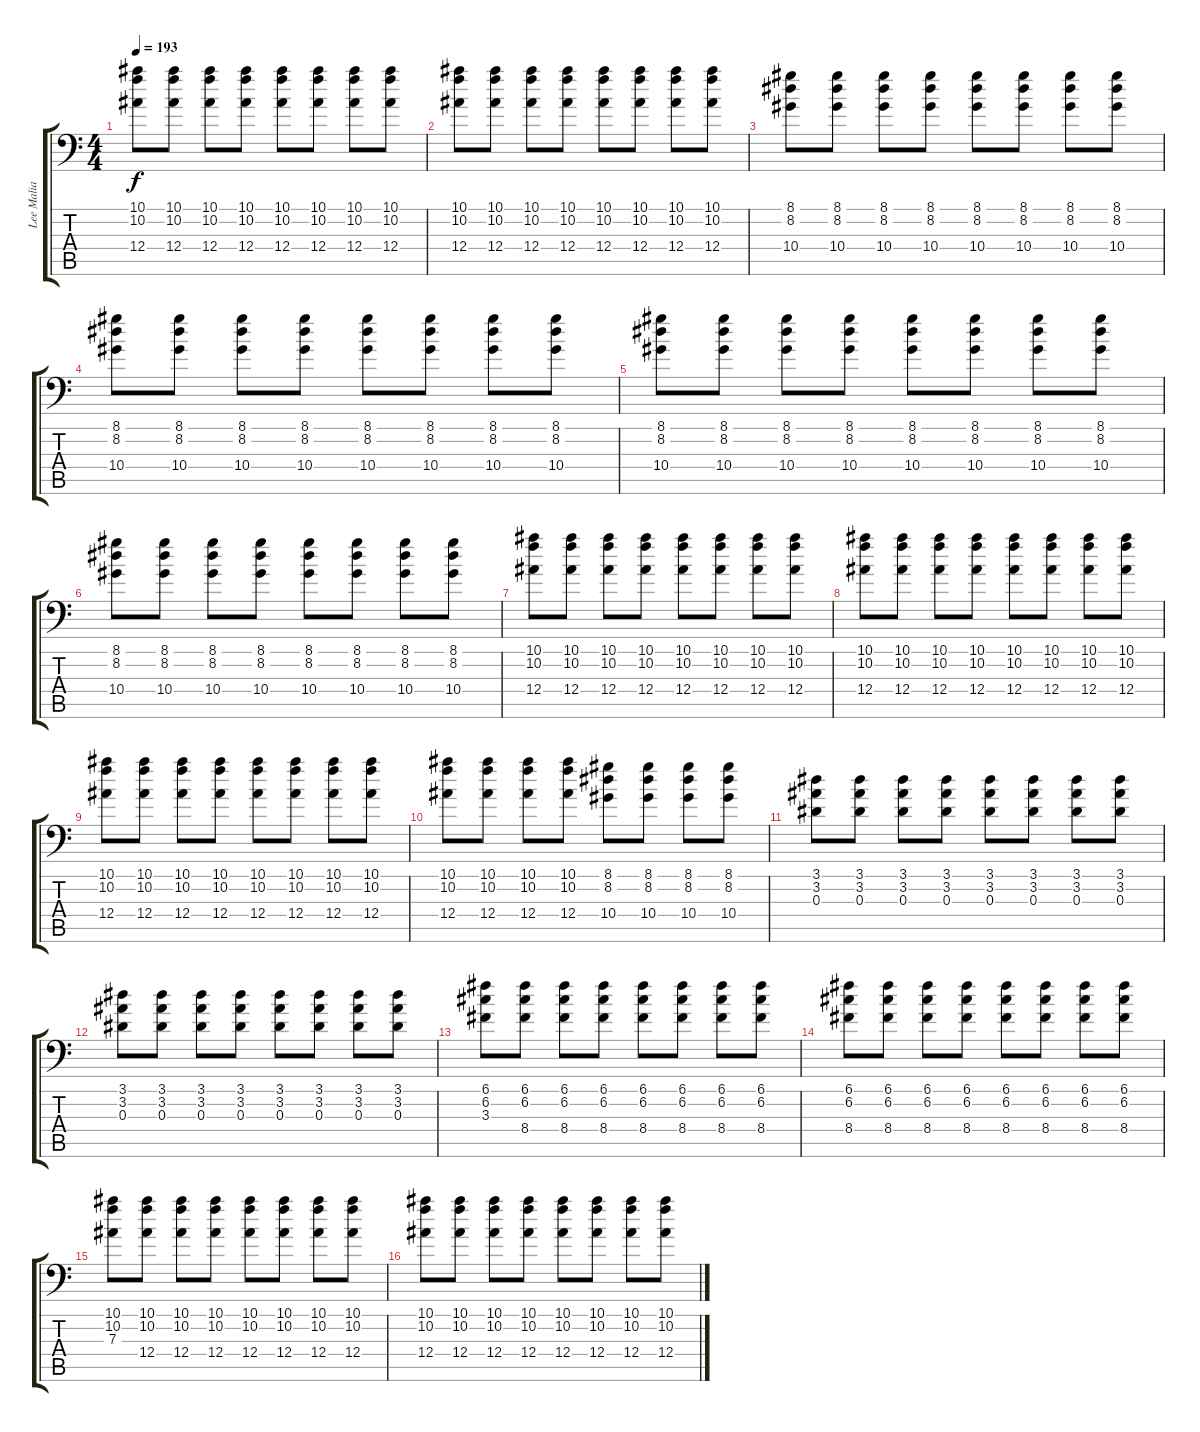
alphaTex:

\track ("Lee Malia" "Lee Malia") {instrument distortionguitar}
\staff {score tabs}
\tuning (C4 G3 Eb3 Bb2 F2 Bb1) {hide}
\ts (4 4)
\tempo 193
\clef f4
\ks c
(10.1 10.2 12.4).8{dy f} (10.1 10.2 12.4).8 (10.1 10.2 12.4).8 (10.1 10.2 12.4).8 (10.1 10.2 12.4).8 (10.1 10.2 12.4).8 (10.1 10.2 12.4).8 (10.1 10.2 12.4).8 |
(10.1 10.2 12.4).8 (10.1 10.2 12.4).8 (10.1 10.2 12.4).8 (10.1 10.2 12.4).8 (10.1 10.2 12.4).8 (10.1 10.2 12.4).8 (10.1 10.2 12.4).8 (10.1 10.2 12.4).8 |
(8.1 8.2 10.4).8 (8.1 8.2 10.4).8 (8.1 8.2 10.4).8 (8.1 8.2 10.4).8 (8.1 8.2 10.4).8 (8.1 8.2 10.4).8 (8.1 8.2 10.4).8 (8.1 8.2 10.4).8 |
(8.1 8.2 10.4).8 (8.1 8.2 10.4).8 (8.1 8.2 10.4).8 (8.1 8.2 10.4).8 (8.1 8.2 10.4).8 (8.1 8.2 10.4).8 (8.1 8.2 10.4).8 (8.1 8.2 10.4).8 |
(8.1 8.2 10.4).8 (8.1 8.2 10.4).8 (8.1 8.2 10.4).8 (8.1 8.2 10.4).8 (8.1 8.2 10.4).8 (8.1 8.2 10.4).8 (8.1 8.2 10.4).8 (8.1 8.2 10.4).8 |
(8.1 8.2 10.4).8 (8.1 8.2 10.4).8 (8.1 8.2 10.4).8 (8.1 8.2 10.4).8 (8.1 8.2 10.4).8 (8.1 8.2 10.4).8 (8.1 8.2 10.4).8 (8.1 8.2 10.4).8 |
(10.1 10.2 12.4).8{volume 7 instrument overdrivenguitar} (10.1 10.2 12.4).8 (10.1 10.2 12.4).8 (10.1 10.2 12.4).8 (10.1 10.2 12.4).8 (10.1 10.2 12.4).8 (10.1 10.2 12.4).8 (10.1 10.2 12.4).8 |
(10.1 10.2 12.4).8 (10.1 10.2 12.4).8 (10.1 10.2 12.4).8 (10.1 10.2 12.4).8 (10.1 10.2 12.4).8 (10.1 10.2 12.4).8 (10.1 10.2 12.4).8 (10.1 10.2 12.4).8 |
(10.1 10.2 12.4).8 (10.1 10.2 12.4).8 (10.1 10.2 12.4).8 (10.1 10.2 12.4).8 (10.1 10.2 12.4).8 (10.1 10.2 12.4).8 (10.1 10.2 12.4).8 (10.1 10.2 12.4).8 |
(10.1 10.2 12.4).8 (10.1 10.2 12.4).8 (10.1 10.2 12.4).8 (10.1 10.2 12.4).8 (8.1 8.2 10.4).8 (8.1 8.2 10.4).8 (8.1 8.2 10.4).8 (8.1 8.2 10.4).8 |
(3.1 3.2 0.3).8 (3.1 3.2 0.3).8 (3.1 3.2 0.3).8 (3.1 3.2 0.3).8 (3.1 3.2 0.3).8 (3.1 3.2 0.3).8 (3.1 3.2 0.3).8 (3.1 3.2 0.3).8 |
(3.1 3.2 0.3).8 (3.1 3.2 0.3).8 (3.1 3.2 0.3).8 (3.1 3.2 0.3).8 (3.1 3.2 0.3).8 (3.1 3.2 0.3).8 (3.1 3.2 0.3).8 (3.1 3.2 0.3).8 |
(6.1 6.2 3.3).8 (6.1 6.2 8.4).8 (6.1 6.2 8.4).8 (6.1 6.2 8.4).8 (6.1 6.2 8.4).8 (6.1 6.2 8.4).8 (6.1 6.2 8.4).8 (6.1 6.2 8.4).8 |
(6.1 6.2 8.4).8 (6.1 6.2 8.4).8 (6.1 6.2 8.4).8 (6.1 6.2 8.4).8 (6.1 6.2 8.4).8 (6.1 6.2 8.4).8 (6.1 6.2 8.4).8 (6.1 6.2 8.4).8 |
(10.1 10.2 7.3).8 (10.1 10.2 12.4).8 (10.1 10.2 12.4).8 (10.1 10.2 12.4).8 (10.1 10.2 12.4).8 (10.1 10.2 12.4).8 (10.1 10.2 12.4).8 (10.1 10.2 12.4).8 |
(10.1 10.2 12.4).8 (10.1 10.2 12.4).8 (10.1 10.2 12.4).8 (10.1 10.2 12.4).8 (10.1 10.2 12.4).8 (10.1 10.2 12.4).8 (10.1 10.2 12.4).8 (10.1 10.2 12.4).8
